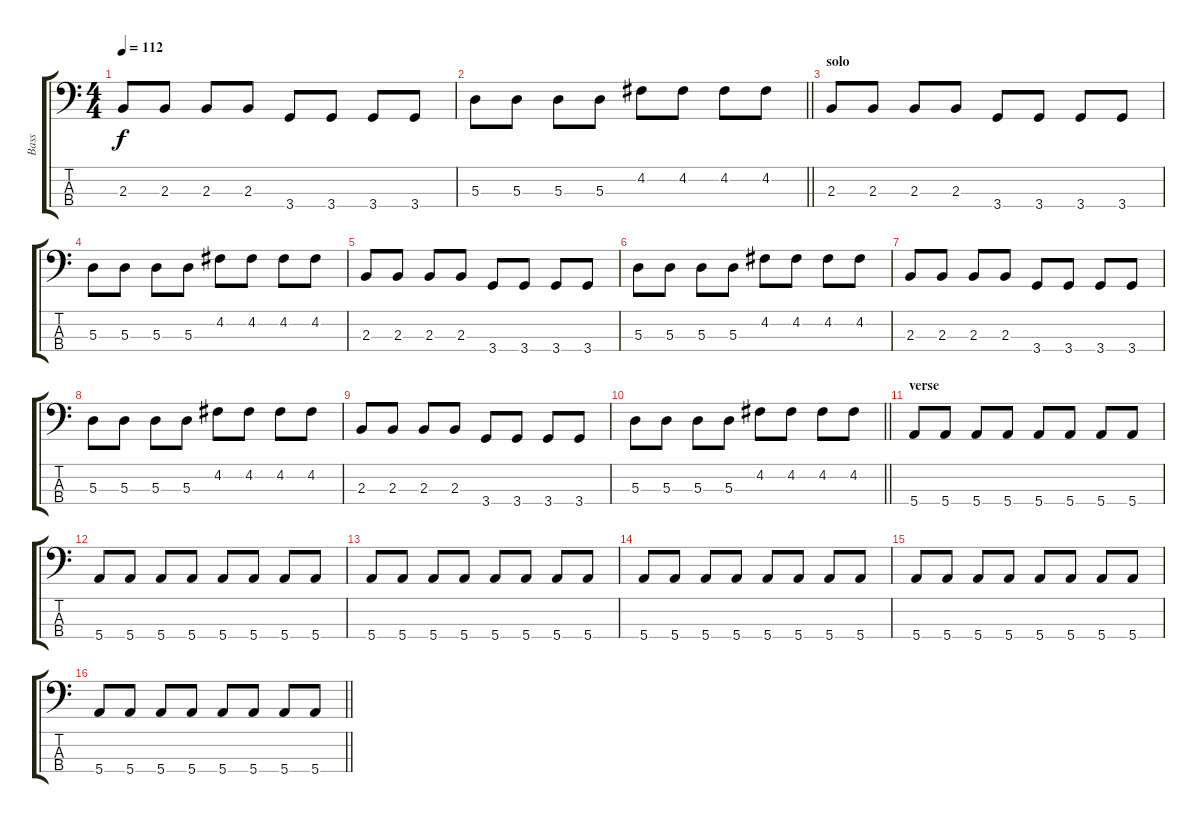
\track ("Bass" "Bass") {instrument electricbassfinger}
\staff {score tabs}
\tuning (G2 D2 A1 E1) {hide}
\ts (4 4)
\tempo 112
\clef f4
\ks c
2.3.8{dy f} 2.3.8 2.3.8 2.3.8 3.4.8 3.4.8 3.4.8 3.4.8 |
\barLineRight lightlight
5.3.8 5.3.8 5.3.8 5.3.8 4.2.8 4.2.8 4.2.8 4.2.8 |
\section ("" "solo")
2.3.8 2.3.8 2.3.8 2.3.8 3.4.8 3.4.8 3.4.8 3.4.8 |
5.3.8 5.3.8 5.3.8 5.3.8 4.2.8 4.2.8 4.2.8 4.2.8 |
2.3.8 2.3.8 2.3.8 2.3.8 3.4.8 3.4.8 3.4.8 3.4.8 |
5.3.8 5.3.8 5.3.8 5.3.8 4.2.8 4.2.8 4.2.8 4.2.8 |
2.3.8 2.3.8 2.3.8 2.3.8 3.4.8 3.4.8 3.4.8 3.4.8 |
5.3.8 5.3.8 5.3.8 5.3.8 4.2.8 4.2.8 4.2.8 4.2.8 |
2.3.8 2.3.8 2.3.8 2.3.8 3.4.8 3.4.8 3.4.8 3.4.8 |
\barLineRight lightlight
5.3.8 5.3.8 5.3.8 5.3.8 4.2.8 4.2.8 4.2.8 4.2.8 |
\section ("" "verse")
5.4.8 5.4.8 5.4.8 5.4.8 5.4.8 5.4.8 5.4.8 5.4.8 |
5.4.8 5.4.8 5.4.8 5.4.8 5.4.8 5.4.8 5.4.8 5.4.8 |
5.4.8 5.4.8 5.4.8 5.4.8 5.4.8 5.4.8 5.4.8 5.4.8 |
5.4.8 5.4.8 5.4.8 5.4.8 5.4.8 5.4.8 5.4.8 5.4.8 |
5.4.8 5.4.8 5.4.8 5.4.8 5.4.8 5.4.8 5.4.8 5.4.8 |
\barLineRight lightlight
5.4.8 5.4.8 5.4.8 5.4.8 5.4.8 5.4.8 5.4.8 5.4.8
